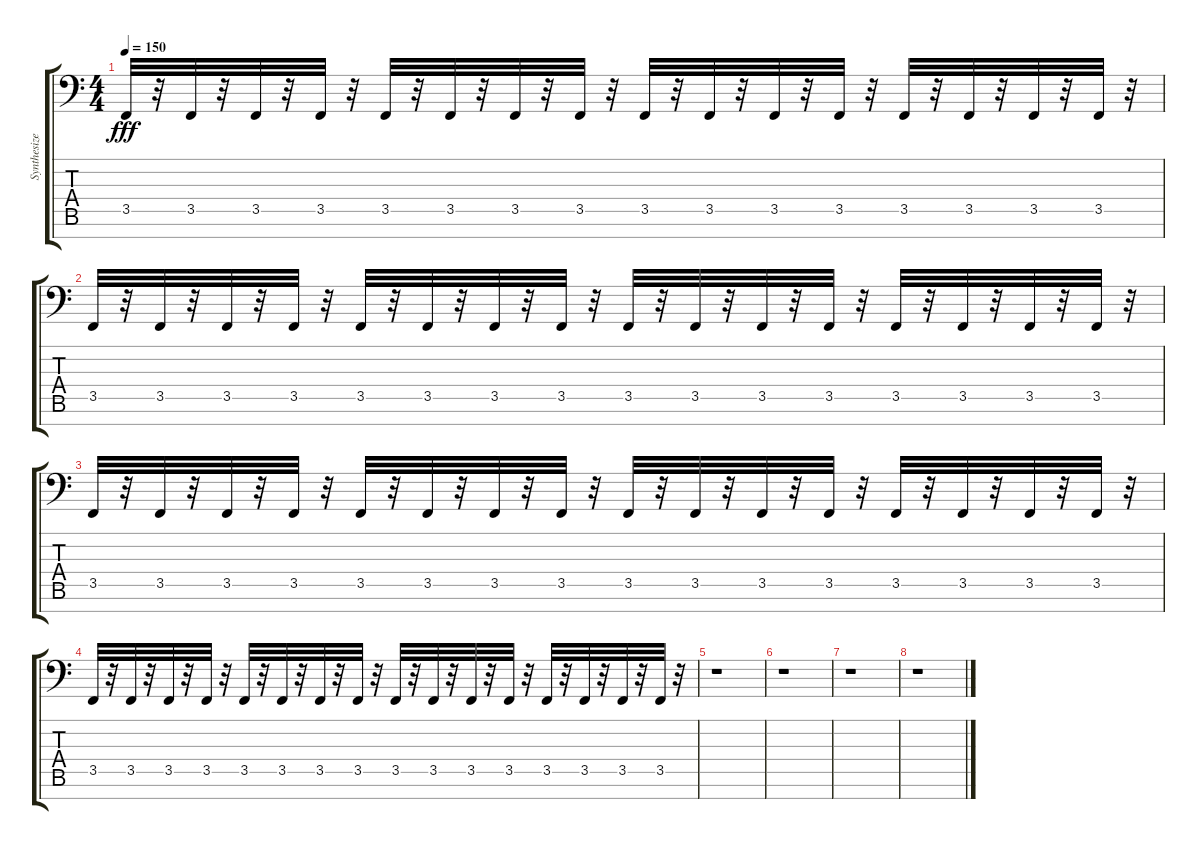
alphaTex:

\track ("Synthesizer" "Synthesize") {instrument lead1square}
\staff {score tabs}
\tuning (A3 E3 C3 G2 D2 A1 E1) {hide}
\ts (4 4)
\tempo 150
\clef f4
\ks c
3.5.32{dy fff} r.32 3.5.32 r.32 3.5.32 r.32 3.5.32 r.32 3.5.32 r.32 3.5.32 r.32 3.5.32 r.32 3.5.32 r.32 3.5.32 r.32 3.5.32 r.32 3.5.32 r.32 3.5.32 r.32 3.5.32 r.32 3.5.32 r.32 3.5.32 r.32 3.5.32 r.32 |
3.5.32 r.32 3.5.32 r.32 3.5.32 r.32 3.5.32 r.32 3.5.32 r.32 3.5.32 r.32 3.5.32 r.32 3.5.32 r.32 3.5.32 r.32 3.5.32 r.32 3.5.32 r.32 3.5.32 r.32 3.5.32 r.32 3.5.32 r.32 3.5.32 r.32 3.5.32 r.32 |
3.5.32 r.32 3.5.32 r.32 3.5.32 r.32 3.5.32 r.32 3.5.32 r.32 3.5.32 r.32 3.5.32 r.32 3.5.32 r.32 3.5.32 r.32 3.5.32 r.32 3.5.32 r.32 3.5.32 r.32 3.5.32 r.32 3.5.32 r.32 3.5.32 r.32 3.5.32 r.32 |
3.5.32 r.32 3.5.32 r.32 3.5.32 r.32 3.5.32 r.32 3.5.32 r.32 3.5.32 r.32 3.5.32 r.32 3.5.32 r.32 3.5.32 r.32 3.5.32 r.32 3.5.32 r.32 3.5.32 r.32 3.5.32 r.32 3.5.32 r.32 3.5.32 r.32 3.5.32 r.32 |
r.1 |
r.1 |
r.1 |
r.1
